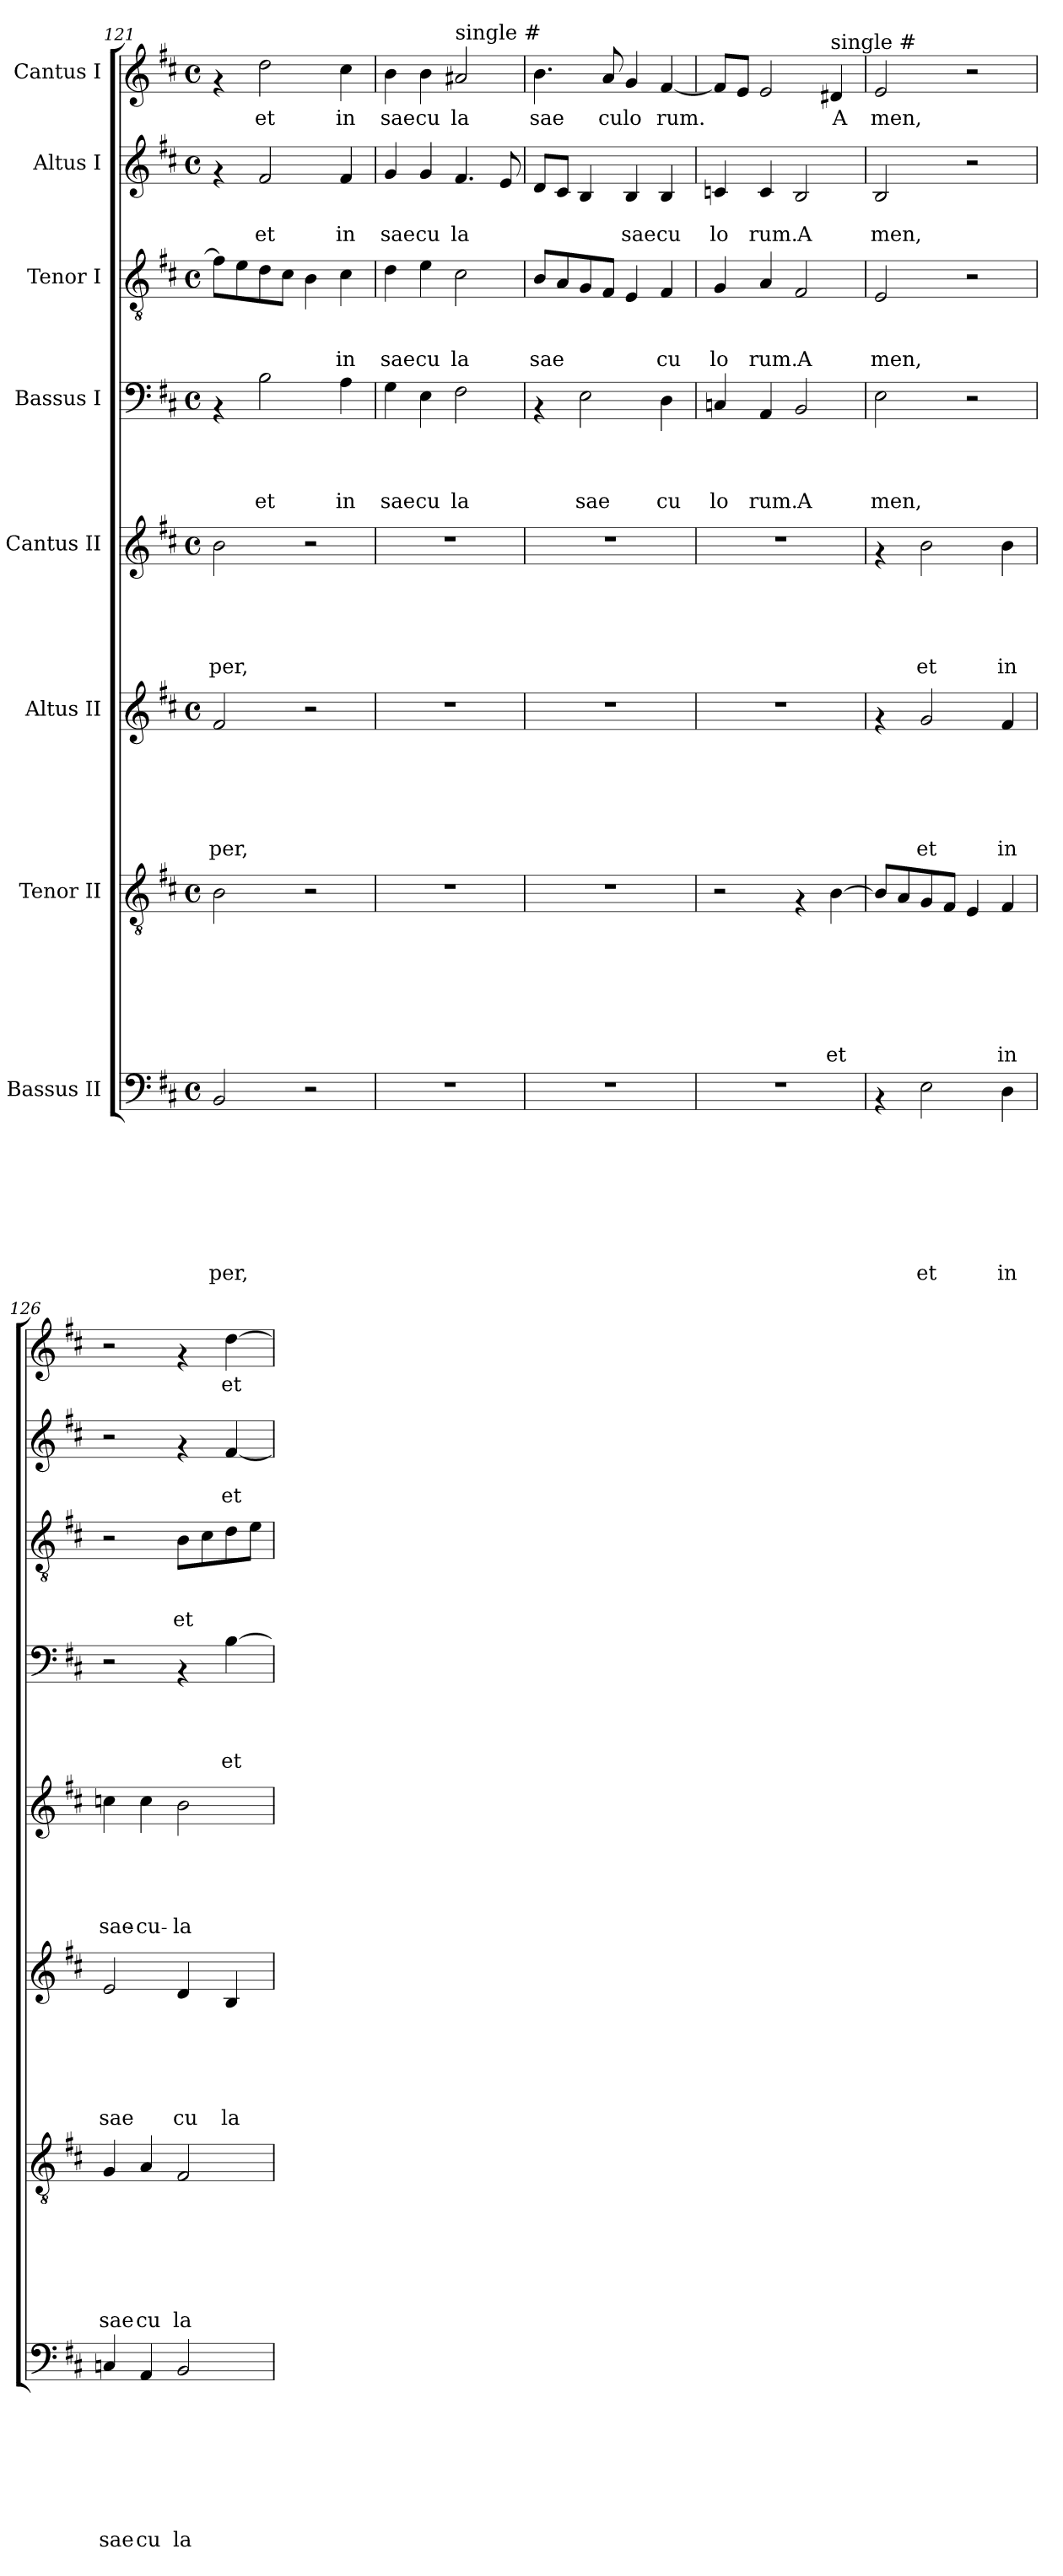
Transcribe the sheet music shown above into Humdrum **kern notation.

**kern	**text	**text	**text	**text	**text	**text	**text	**text	**kern	**text	**text	**text	**text	**text	**text	**text	**kern	**text	**text	**text	**text	**text	**text	**kern	**text	**text	**text	**text	**text	**kern	**text	**text	**text	**text	**kern	**text	**text	**text	**kern	**text	**text	**kern	**text
*part8	*part8	*part8	*part8	*part8	*part8	*part8	*part8	*part8	*part7	*part7	*part7	*part7	*part7	*part7	*part7	*part7	*part6	*part6	*part6	*part6	*part6	*part6	*part6	*part5	*part5	*part5	*part5	*part5	*part5	*part4	*part4	*part4	*part4	*part4	*part3	*part3	*part3	*part3	*part2	*part2	*part2	*part1	*part1
*staff8	*staff8	*staff8	*staff8	*staff8	*staff8	*staff8	*staff8	*staff8	*staff7	*staff7	*staff7	*staff7	*staff7	*staff7	*staff7	*staff7	*staff6	*staff6	*staff6	*staff6	*staff6	*staff6	*staff6	*staff5	*staff5	*staff5	*staff5	*staff5	*staff5	*staff4	*staff4	*staff4	*staff4	*staff4	*staff3	*staff3	*staff3	*staff3	*staff2	*staff2	*staff2	*staff1	*staff1
*I"Bassus II	*	*	*	*	*	*	*	*	*I"Tenor II	*	*	*	*	*	*	*	*I"Altus II	*	*	*	*	*	*	*I"Cantus II	*	*	*	*	*	*I"Bassus I	*	*	*	*	*I"Tenor I	*	*	*	*I"Altus I	*	*	*I"Cantus I	*
*clefF4	*	*	*	*	*	*	*	*	*clefGv2	*	*	*	*	*	*	*	*clefG2	*	*	*	*	*	*	*clefG2	*	*	*	*	*	*clefF4	*	*	*	*	*clefGv2	*	*	*	*clefG2	*	*	*clefG2	*
*k[f#c#]	*	*	*	*	*	*	*	*	*k[f#c#]	*	*	*	*	*	*	*	*k[f#c#]	*	*	*	*	*	*	*k[f#c#]	*	*	*	*	*	*k[f#c#]	*	*	*	*	*k[f#c#]	*	*	*	*k[f#c#]	*	*	*k[f#c#]	*
*D:	*	*	*	*	*	*	*	*	*D:	*	*	*	*	*	*	*	*D:	*	*	*	*	*	*	*D:	*	*	*	*	*	*D:	*	*	*	*	*D:	*	*	*	*D:	*	*	*D:	*
*M4/4	*	*	*	*	*	*	*	*	*M4/4	*	*	*	*	*	*	*	*M4/4	*	*	*	*	*	*	*M4/4	*	*	*	*	*	*M4/4	*	*	*	*	*M4/4	*	*	*	*M4/4	*	*	*M4/4	*
*met(c)	*	*	*	*	*	*	*	*	*met(c)	*	*	*	*	*	*	*	*met(c)	*	*	*	*	*	*	*met(c)	*	*	*	*	*	*met(c)	*	*	*	*	*met(c)	*	*	*	*met(c)	*	*	*met(c)	*
=121	=121	=121	=121	=121	=121	=121	=121	=121	=121	=121	=121	=121	=121	=121	=121	=121	=121	=121	=121	=121	=121	=121	=121	=121	=121	=121	=121	=121	=121	=121	=121	=121	=121	=121	=121	=121	=121	=121	=121	=121	=121	=121	=121
!	!	!	!	!	!	!	!	!LO:LY:b	!	!	!	!	!	!	!	!	!	!	!	!	!	!	!LO:LY:b	!	!	!	!	!	!LO:LY:b	!	!	!	!	!	!	!	!	!	!	!	!	!	!
2BB/	.	.	.	.	.	.	.	per,	2B\	.	.	.	.	.	.	.	2f#/	.	.	.	.	.	per,	2b\	.	.	.	.	per,	4rAA	.	.	.	.	8f#\L]	.	.	.	4rf	.	.	4rf	.
.	.	.	.	.	.	.	.	.	.	.	.	.	.	.	.	.	.	.	.	.	.	.	.	.	.	.	.	.	.	.	.	.	.	.	8e\	.	.	.	.	.	.	.	.
!	!	!	!	!	!	!	!	!	!	!	!	!	!	!	!	!	!	!	!	!	!	!	!	!	!	!	!	!	!	!	!	!	!	!LO:LY:b	!	!	!	!	!	!	!LO:LY:b	!	!LO:LY:b
.	.	.	.	.	.	.	.	.	.	.	.	.	.	.	.	.	.	.	.	.	.	.	.	.	.	.	.	.	.	2B\	.	.	.	et	8d\	.	.	.	2f#/	.	et	2dd\	et
.	.	.	.	.	.	.	.	.	.	.	.	.	.	.	.	.	.	.	.	.	.	.	.	.	.	.	.	.	.	.	.	.	.	.	8c#\J	.	.	.	.	.	.	.	.
2r	.	.	.	.	.	.	.	.	2r	.	.	.	.	.	.	.	2r	.	.	.	.	.	.	2r	.	.	.	.	.	.	.	.	.	.	4B\	.	.	.	.	.	.	.	.
!	!	!	!	!	!	!	!	!	!	!	!	!	!	!	!	!	!	!	!	!	!	!	!	!	!	!	!	!	!	!	!	!	!	!LO:LY:b	!	!	!	!LO:LY:b	!	!	!LO:LY:b	!	!LO:LY:b
.	.	.	.	.	.	.	.	.	.	.	.	.	.	.	.	.	.	.	.	.	.	.	.	.	.	.	.	.	.	4A\	.	.	.	in	4c#\	.	.	in	4f#/	.	in	4cc#\	in
=122	=122	=122	=122	=122	=122	=122	=122	=122	=122	=122	=122	=122	=122	=122	=122	=122	=122	=122	=122	=122	=122	=122	=122	=122	=122	=122	=122	=122	=122	=122	=122	=122	=122	=122	=122	=122	=122	=122	=122	=122	=122	=122	=122
!	!	!	!	!	!	!	!	!	!	!	!	!	!	!	!	!	!	!	!	!	!	!	!	!	!	!	!	!	!	!	!	!	!	!LO:LY:b	!	!	!	!LO:LY:b	!	!	!LO:LY:b	!	!LO:LY:b
1r	.	.	.	.	.	.	.	.	1r	.	.	.	.	.	.	.	1r	.	.	.	.	.	.	1r	.	.	.	.	.	4G\	.	.	.	sae	4d\	.	.	sae	4g/	.	sae	4b\	sae
!	!	!	!	!	!	!	!	!	!	!	!	!	!	!	!	!	!	!	!	!	!	!	!	!	!	!	!	!	!	!	!	!	!	!LO:LY:b	!	!	!	!LO:LY:b	!	!	!LO:LY:b	!	!LO:LY:b
.	.	.	.	.	.	.	.	.	.	.	.	.	.	.	.	.	.	.	.	.	.	.	.	.	.	.	.	.	.	4E\	.	.	.	cu	4e\	.	.	cu	4g/	.	cu	4b\	cu
!	!	!	!	!	!	!	!	!	!	!	!	!	!	!	!	!	!	!	!	!	!	!	!	!	!	!	!	!	!	!	!	!	!	!	!	!	!	!	!	!	!	!LO:TX:a:t=single #	!
!	!	!	!	!	!	!	!	!	!	!	!	!	!	!	!	!	!	!	!	!	!	!	!	!	!	!	!	!	!	!	!	!	!	!LO:LY:b	!	!	!	!LO:LY:b	!	!	!LO:LY:b	!	!LO:LY:b
.	.	.	.	.	.	.	.	.	.	.	.	.	.	.	.	.	.	.	.	.	.	.	.	.	.	.	.	.	.	2F#\	.	.	.	la	2c#\	.	.	la	4.f#/	.	la	2a#/	la
.	.	.	.	.	.	.	.	.	.	.	.	.	.	.	.	.	.	.	.	.	.	.	.	.	.	.	.	.	.	.	.	.	.	.	.	.	.	.	8e/	.	.	.	.
=123	=123	=123	=123	=123	=123	=123	=123	=123	=123	=123	=123	=123	=123	=123	=123	=123	=123	=123	=123	=123	=123	=123	=123	=123	=123	=123	=123	=123	=123	=123	=123	=123	=123	=123	=123	=123	=123	=123	=123	=123	=123	=123	=123
!	!	!	!	!	!	!	!	!	!	!	!	!	!	!	!	!	!	!	!	!	!	!	!	!	!	!	!	!	!	!	!	!	!	!	!	!	!	!LO:LY:b	!	!	!	!	!LO:LY:b
1r	.	.	.	.	.	.	.	.	1r	.	.	.	.	.	.	.	1r	.	.	.	.	.	.	1r	.	.	.	.	.	4rAA	.	.	.	.	8B/L	.	.	sae	8d/L	.	.	4.b\	sae
.	.	.	.	.	.	.	.	.	.	.	.	.	.	.	.	.	.	.	.	.	.	.	.	.	.	.	.	.	.	.	.	.	.	.	8A/	.	.	.	8c#/J	.	.	.	.
!	!	!	!	!	!	!	!	!	!	!	!	!	!	!	!	!	!	!	!	!	!	!	!	!	!	!	!	!	!	!	!	!	!	!LO:LY:b	!	!	!	!	!	!	!	!	!
.	.	.	.	.	.	.	.	.	.	.	.	.	.	.	.	.	.	.	.	.	.	.	.	.	.	.	.	.	.	2E\	.	.	.	sae	8G/	.	.	.	4B/	.	.	.	.
!	!	!	!	!	!	!	!	!	!	!	!	!	!	!	!	!	!	!	!	!	!	!	!	!	!	!	!	!	!	!	!	!	!	!	!	!	!	!	!	!	!	!	!LO:LY:b
.	.	.	.	.	.	.	.	.	.	.	.	.	.	.	.	.	.	.	.	.	.	.	.	.	.	.	.	.	.	.	.	.	.	.	8F#/J	.	.	.	.	.	.	8a/	culo
!	!	!	!	!	!	!	!	!	!	!	!	!	!	!	!	!	!	!	!	!	!	!	!	!	!	!	!	!	!	!	!	!	!	!	!	!	!	!	!	!	!LO:LY:b	!	!
.	.	.	.	.	.	.	.	.	.	.	.	.	.	.	.	.	.	.	.	.	.	.	.	.	.	.	.	.	.	.	.	.	.	.	4E/	.	.	.	4B/	.	sae	4g/	.
!	!	!	!	!	!	!	!	!	!	!	!	!	!	!	!	!	!	!	!	!	!	!	!	!	!	!	!	!	!	!	!	!	!	!LO:LY:b	!	!	!	!LO:LY:b	!	!	!LO:LY:b	!	!LO:LY:b
.	.	.	.	.	.	.	.	.	.	.	.	.	.	.	.	.	.	.	.	.	.	.	.	.	.	.	.	.	.	4D\	.	.	.	cu	4F#/	.	.	cu	4B/	.	cu	[<4f#/	rum.
=124	=124	=124	=124	=124	=124	=124	=124	=124	=124	=124	=124	=124	=124	=124	=124	=124	=124	=124	=124	=124	=124	=124	=124	=124	=124	=124	=124	=124	=124	=124	=124	=124	=124	=124	=124	=124	=124	=124	=124	=124	=124	=124	=124
!	!	!	!	!	!	!	!	!	!	!	!	!	!	!	!	!	!	!	!	!	!	!	!	!	!	!	!	!	!	!	!	!	!	!LO:LY:b	!	!	!	!LO:LY:b	!	!	!LO:LY:b	!	!
1r	.	.	.	.	.	.	.	.	2r	.	.	.	.	.	.	.	1r	.	.	.	.	.	.	1r	.	.	.	.	.	4Cn/	.	.	.	lo	4G/	.	.	lo	4cn/	.	lo	8f#/L]	.
.	.	.	.	.	.	.	.	.	.	.	.	.	.	.	.	.	.	.	.	.	.	.	.	.	.	.	.	.	.	.	.	.	.	.	.	.	.	.	.	.	.	8e/J	.
!	!	!	!	!	!	!	!	!	!	!	!	!	!	!	!	!	!	!	!	!	!	!	!	!	!	!	!	!	!	!	!	!	!	!LO:LY:b	!	!	!	!LO:LY:b	!	!	!LO:LY:b	!	!
.	.	.	.	.	.	.	.	.	.	.	.	.	.	.	.	.	.	.	.	.	.	.	.	.	.	.	.	.	.	4AA/	.	.	.	rum.	4A/	.	.	rum.	4c/	.	rum.	2e/	.
!	!	!	!	!	!	!	!	!	!	!	!	!	!	!	!	!	!	!	!	!	!	!	!	!	!	!	!	!	!	!	!	!	!	!LO:LY:b	!	!	!	!LO:LY:b	!	!	!LO:LY:b	!	!
.	.	.	.	.	.	.	.	.	4rF	.	.	.	.	.	.	.	.	.	.	.	.	.	.	.	.	.	.	.	.	2BB/	.	.	.	A	2F#/	.	.	A	2B/	.	A	.	.
!	!	!	!	!	!	!	!	!	!	!	!	!	!	!	!	!	!	!	!	!	!	!	!	!	!	!	!	!	!	!	!	!	!	!	!	!	!	!	!	!	!	!LO:TX:a:t=single #	!
!	!	!	!	!	!	!	!	!	!	!	!	!	!	!	!	!LO:LY:b	!	!	!	!	!	!	!	!	!	!	!	!	!	!	!	!	!	!	!	!	!	!	!	!	!	!	!LO:LY:b
.	.	.	.	.	.	.	.	.	[>4B\	.	.	.	.	.	.	et	.	.	.	.	.	.	.	.	.	.	.	.	.	.	.	.	.	.	.	.	.	.	.	.	.	4d#/	A
!!LO:PB:g=z
=125	=125	=125	=125	=125	=125	=125	=125	=125	=125	=125	=125	=125	=125	=125	=125	=125	=125	=125	=125	=125	=125	=125	=125	=125	=125	=125	=125	=125	=125	=125	=125	=125	=125	=125	=125	=125	=125	=125	=125	=125	=125	=125	=125
!	!	!	!	!	!	!	!	!	!	!	!	!	!	!	!	!	!	!	!	!	!	!	!	!	!	!	!	!	!	!	!	!	!	!LO:LY:b	!	!	!	!LO:LY:b	!	!	!LO:LY:b	!	!LO:LY:b
4rAA	.	.	.	.	.	.	.	.	8B/L]	.	.	.	.	.	.	.	4rf	.	.	.	.	.	.	4rf	.	.	.	.	.	2E\	.	.	.	men,	2E/	.	.	men,	2B/	.	men,	2e/	men,
.	.	.	.	.	.	.	.	.	8A/	.	.	.	.	.	.	.	.	.	.	.	.	.	.	.	.	.	.	.	.	.	.	.	.	.	.	.	.	.	.	.	.	.	.
!	!	!	!	!	!	!	!	!LO:LY:b	!	!	!	!	!	!	!	!	!	!	!	!	!	!	!LO:LY:b	!	!	!	!	!	!LO:LY:b	!	!	!	!	!	!	!	!	!	!	!	!	!	!
2E\	.	.	.	.	.	.	.	et	8G/	.	.	.	.	.	.	.	2g/	.	.	.	.	.	et	2b\	.	.	.	.	et	.	.	.	.	.	.	.	.	.	.	.	.	.	.
.	.	.	.	.	.	.	.	.	8F#/J	.	.	.	.	.	.	.	.	.	.	.	.	.	.	.	.	.	.	.	.	.	.	.	.	.	.	.	.	.	.	.	.	.	.
.	.	.	.	.	.	.	.	.	4E/	.	.	.	.	.	.	.	.	.	.	.	.	.	.	.	.	.	.	.	.	2r	.	.	.	.	2r	.	.	.	2r	.	.	2r	.
!	!	!	!	!	!	!	!	!LO:LY:b	!	!	!	!	!	!	!	!LO:LY:b	!	!	!	!	!	!	!LO:LY:b	!	!	!	!	!	!LO:LY:b	!	!	!	!	!	!	!	!	!	!	!	!	!	!
4D\	.	.	.	.	.	.	.	in	4F#/	.	.	.	.	.	.	in	4f#/	.	.	.	.	.	in	4b\	.	.	.	.	in	.	.	.	.	.	.	.	.	.	.	.	.	.	.
=126	=126	=126	=126	=126	=126	=126	=126	=126	=126	=126	=126	=126	=126	=126	=126	=126	=126	=126	=126	=126	=126	=126	=126	=126	=126	=126	=126	=126	=126	=126	=126	=126	=126	=126	=126	=126	=126	=126	=126	=126	=126	=126	=126
!	!	!	!	!	!	!	!	!LO:LY:b	!	!	!	!	!	!	!	!LO:LY:b	!	!	!	!	!	!	!LO:LY:b	!	!	!	!	!	!LO:LY:b	!	!	!	!	!	!	!	!	!	!	!	!	!	!
4Cn/	.	.	.	.	.	.	.	sae	4G/	.	.	.	.	.	.	sae	2e/	.	.	.	.	.	sae	4ccn\	.	.	.	.	sae-	2r	.	.	.	.	2r	.	.	.	2r	.	.	2r	.
!	!	!	!	!	!	!	!	!LO:LY:b	!	!	!	!	!	!	!	!LO:LY:b	!	!	!	!	!	!	!	!	!	!	!	!	!LO:LY:b	!	!	!	!	!	!	!	!	!	!	!	!	!	!
4AA/	.	.	.	.	.	.	.	cu	4A/	.	.	.	.	.	.	cu	.	.	.	.	.	.	.	4cc\	.	.	.	.	-cu-	.	.	.	.	.	.	.	.	.	.	.	.	.	.
!	!	!	!	!	!	!	!	!LO:LY:b	!	!	!	!	!	!	!	!LO:LY:b	!	!	!	!	!	!	!LO:LY:b	!	!	!	!	!	!LO:LY:b	!	!	!	!	!	!	!	!	!LO:LY:b	!	!	!	!	!
2BB/	.	.	.	.	.	.	.	la	2F#/	.	.	.	.	.	.	la	4d/	.	.	.	.	.	cu	2b\	.	.	.	.	-la	4rAA	.	.	.	.	8B\L	.	.	et	4rf	.	.	4rf	.
.	.	.	.	.	.	.	.	.	.	.	.	.	.	.	.	.	.	.	.	.	.	.	.	.	.	.	.	.	.	.	.	.	.	.	8c#\	.	.	.	.	.	.	.	.
!	!	!	!	!	!	!	!	!	!	!	!	!	!	!	!	!	!	!	!	!	!	!	!LO:LY:b	!	!	!	!	!	!	!	!	!	!	!LO:LY:b	!	!	!	!	!	!	!LO:LY:b	!	!LO:LY:b
.	.	.	.	.	.	.	.	.	.	.	.	.	.	.	.	.	4B/	.	.	.	.	.	la	.	.	.	.	.	.	[>4B\	.	.	.	et	8d\	.	.	.	[<4f#/	.	et	[>4dd\	et
.	.	.	.	.	.	.	.	.	.	.	.	.	.	.	.	.	.	.	.	.	.	.	.	.	.	.	.	.	.	.	.	.	.	.	8e\J	.	.	.	.	.	.	.	.
=	=	=	=	=	=	=	=	=	=	=	=	=	=	=	=	=	=	=	=	=	=	=	=	=	=	=	=	=	=	=	=	=	=	=	=	=	=	=	=	=	=	=	=
*-	*-	*-	*-	*-	*-	*-	*-	*-	*-	*-	*-	*-	*-	*-	*-	*-	*-	*-	*-	*-	*-	*-	*-	*-	*-	*-	*-	*-	*-	*-	*-	*-	*-	*-	*-	*-	*-	*-	*-	*-	*-	*-	*-
